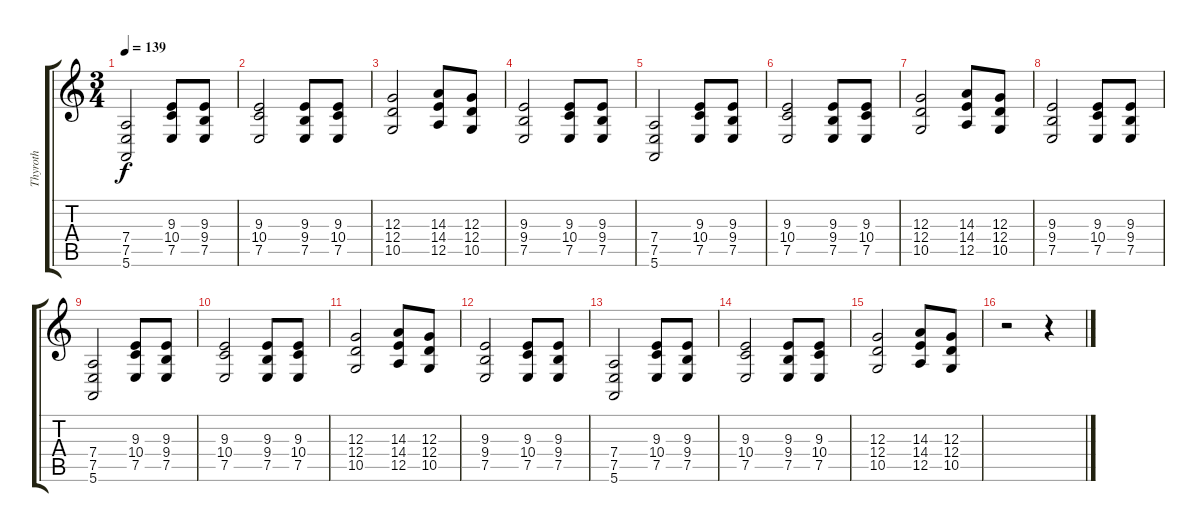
\track ("Thyroth" "Thyroth") {instrument choiraahs}
\staff {score tabs}
\tuning (E4 B3 G3 D3 A2 E2) {hide}
\ts (3 4)
\tempo 139
\clef g2
\ks c
(7.4 7.5 5.6).2{dy f} (9.3 10.4 7.5).8 (9.3 9.4 7.5).8 |
(9.3 10.4 7.5).2 (9.3 9.4 7.5).8 (9.3 10.4 7.5).8 |
(12.3 12.4 10.5).2 (14.3 14.4 12.5).8 (12.3 12.4 10.5).8 |
(9.3 9.4 7.5).2 (9.3 10.4 7.5).8 (9.3 9.4 7.5).8 |
(7.4 7.5 5.6).2 (9.3 10.4 7.5).8 (9.3 9.4 7.5).8 |
(9.3 10.4 7.5).2 (9.3 9.4 7.5).8 (9.3 10.4 7.5).8 |
(12.3 12.4 10.5).2 (14.3 14.4 12.5).8 (12.3 12.4 10.5).8 |
(9.3 9.4 7.5).2 (9.3 10.4 7.5).8 (9.3 9.4 7.5).8 |
(7.4 7.5 5.6).2 (9.3 10.4 7.5).8 (9.3 9.4 7.5).8 |
(9.3 10.4 7.5).2 (9.3 9.4 7.5).8 (9.3 10.4 7.5).8 |
(12.3 12.4 10.5).2 (14.3 14.4 12.5).8 (12.3 12.4 10.5).8 |
(9.3 9.4 7.5).2 (9.3 10.4 7.5).8 (9.3 9.4 7.5).8 |
(7.4 7.5 5.6).2 (9.3 10.4 7.5).8 (9.3 9.4 7.5).8 |
(9.3 10.4 7.5).2 (9.3 9.4 7.5).8 (9.3 10.4 7.5).8 |
(12.3 12.4 10.5).2 (14.3 14.4 12.5).8 (12.3 12.4 10.5).8 |
r.2 r.4
